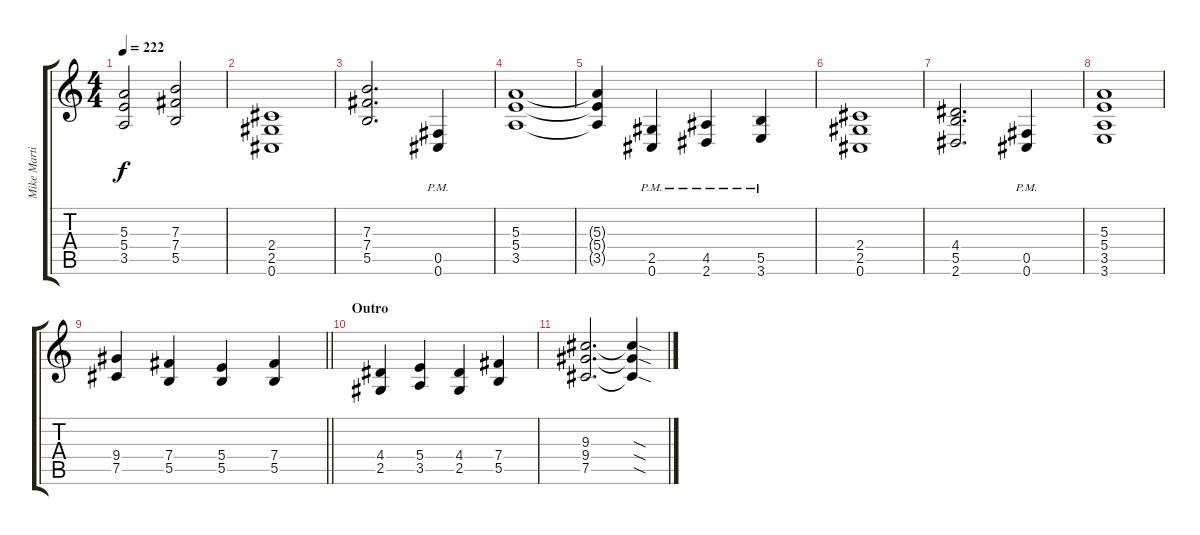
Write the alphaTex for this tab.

\track ("Mike Martin " "Mike Marti") {instrument distortionguitar}
\staff {score tabs}
\tuning (Db4 Ab3 E3 B2 Gb2 Db2) {hide}
\ts (4 4)
\tempo 222
\clef g2
\ks c
(5.3{t} 5.4{t} 3.5{t}).2{dy f} (7.3 7.4 5.5).2 |
(2.4 2.5 0.6).1 |
(7.3 7.4 5.5).2{d} (0.5{pm} 0.6{pm}).4 |
(5.3 5.4 3.5).1 |
(5.3{t} 5.4{t} 3.5{t}).4 (2.5{pm} 0.6{pm}).4 (4.5{pm} 2.6{pm}).4 (5.5{pm} 3.6{pm}).4 |
(2.4 2.5 0.6).1 |
(4.4 5.5 2.6).2{d} (0.5{pm} 0.6{pm}).4 |
(5.3 5.4 3.5 3.6).1 |
\barLineRight lightlight
(9.4 7.5).4 (7.4 5.5).4 (5.4 5.5).4 (7.4 5.5).4 |
\section ("" "Outro")
(4.4 2.5).4 (5.4 3.5).4 (4.4 2.5).4 (7.4 5.5).4 |
(9.3 9.4 7.5).2{d} (9.3{sod t} 9.4{sod t} 7.5{sod t}).4
